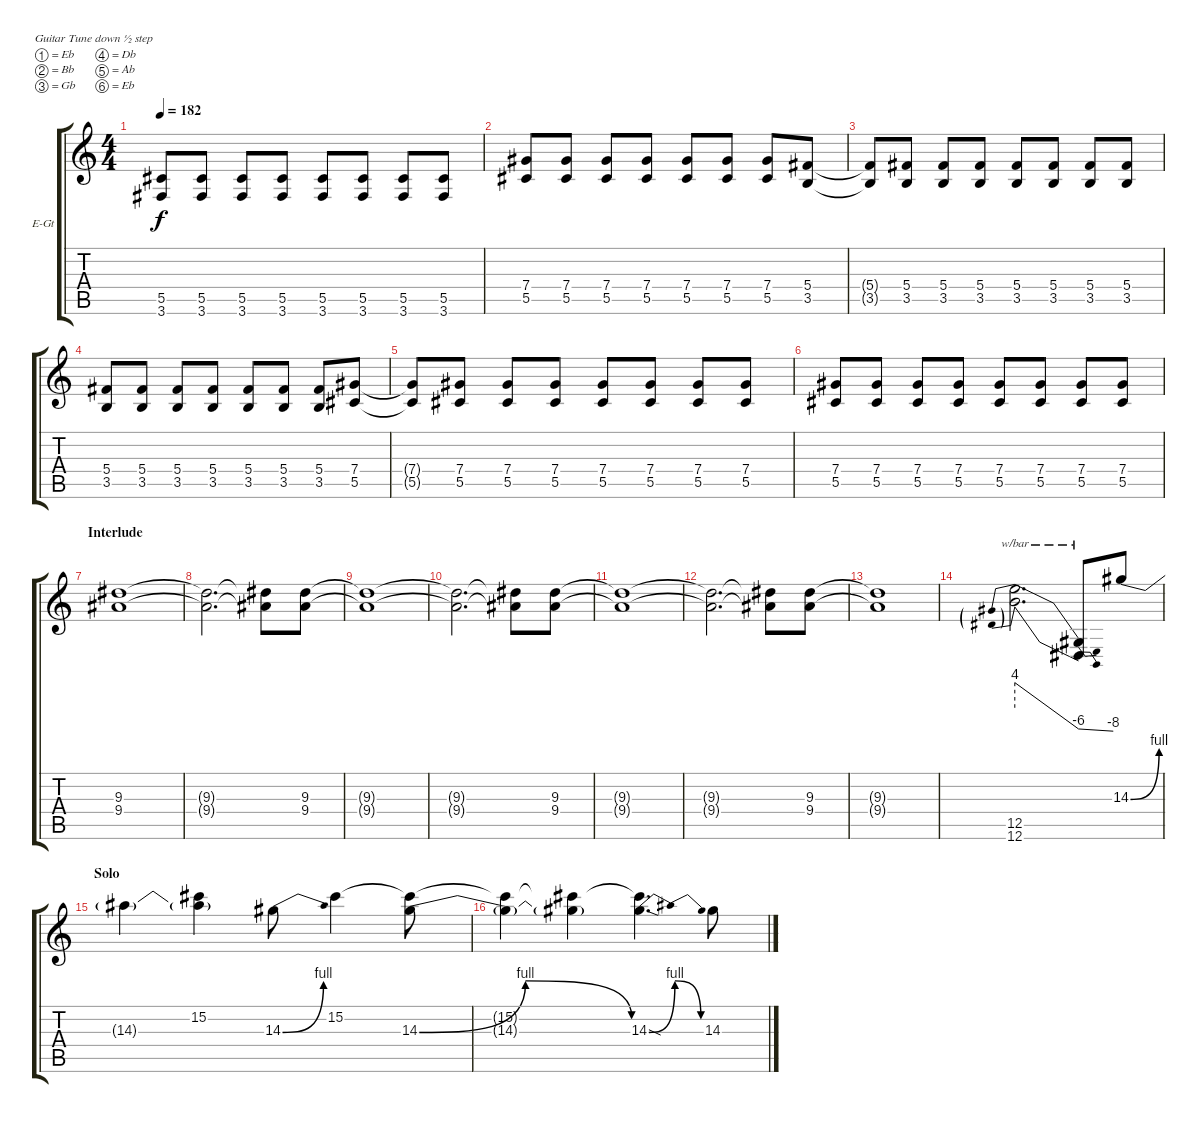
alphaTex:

\defaultSystemsLayout 4
\bracketExtendMode groupsimilarinstruments
\firstSystemTrackNameOrientation horizontal
\otherSystemsTrackNameOrientation horizontal
\track ("Electric Guitar" "E-Gt") {instrument distortionguitar}
\staff {score tabs}
\tuning (Eb4 Bb3 Gb3 Db3 Ab2 Eb2)
\ts (4 4)
\tempo 182
\clef g2
\ks c
(5.5{t} 3.6{t}).8{dy f} (5.5 3.6).8 (5.5 3.6).8 (5.5 3.6).8 (5.5 3.6).8 (5.5 3.6).8 (5.5 3.6).8 (5.5 3.6).8 |
(7.4 5.5).8 (7.4 5.5).8 (7.4 5.5).8 (7.4 5.5).8 (7.4 5.5).8 (7.4 5.5).8 (7.4 5.5).8 (5.4 3.5).8 |
(5.4{t} 3.5{t}).8 (5.4 3.5).8 (5.4 3.5).8 (5.4 3.5).8 (5.4 3.5).8 (5.4 3.5).8 (5.4 3.5).8 (3.5 5.4).8 |
(5.4 3.5).8 (5.4 3.5).8 (5.4 3.5).8 (5.4 3.5).8 (5.4 3.5).8 (5.4 3.5).8 (5.4 3.5).8 (7.4 5.5).8 |
(7.4{t} 5.5{t}).8 (7.4 5.5).8 (7.4 5.5).8 (7.4 5.5).8 (7.4 5.5).8 (7.4 5.5).8 (7.4 5.5).8 (7.4 5.5).8 |
(7.4 5.5).8 (7.4 5.5).8 (7.4 5.5).8 (7.4 5.5).8 (7.4 5.5).8 (7.4 5.5).8 (7.4 5.5).8 (7.4 5.5).8 |
\section ("" "Interlude")
(9.4 9.3).1 |
(9.4{t} 9.3{t}).2{d} (9.4{t} 9.3{t}).8 (9.4 9.3).8 |
(9.4{t} 9.3{t}).1 |
(9.4{t} 9.3{t}).2{d} (9.4{t} 9.3{t}).8 (9.4 9.3).8 |
(9.4{t} 9.3{t}).1 |
(9.4{t} 9.3{t}).2{d} (9.4{t} 9.3{t}).8 (9.4 9.3).8 |
(9.4{t} 9.3{t}).1 |
(12.5 12.6).2{d tbe (predivedive default 0 16 60 -24)} (12.6{t} 12.5{t}).8{tbe (dive default 0 -24 60 -32)} 14.3{be (bend 0 0 15 4)}.8 |
\section ("" "Solo")
14.3{t}.4 (14.3{t} 15.2).4 14.3{be (bend 0 0 1.7999999999999998 4)}.8 15.2.4 (14.3{be (bendrelease 0 0 4.2 4 12.6 4 31.799999999999997 0)} 15.2{t}).8 |
(14.3{t} 15.2{t}).4 (14.3{t} 15.2{t}).4 (14.3{be (bendrelease 0 0 8.4 4 18.599999999999998 4 34.8 0) sod} 15.2{t}).4{d} 14.3.8
